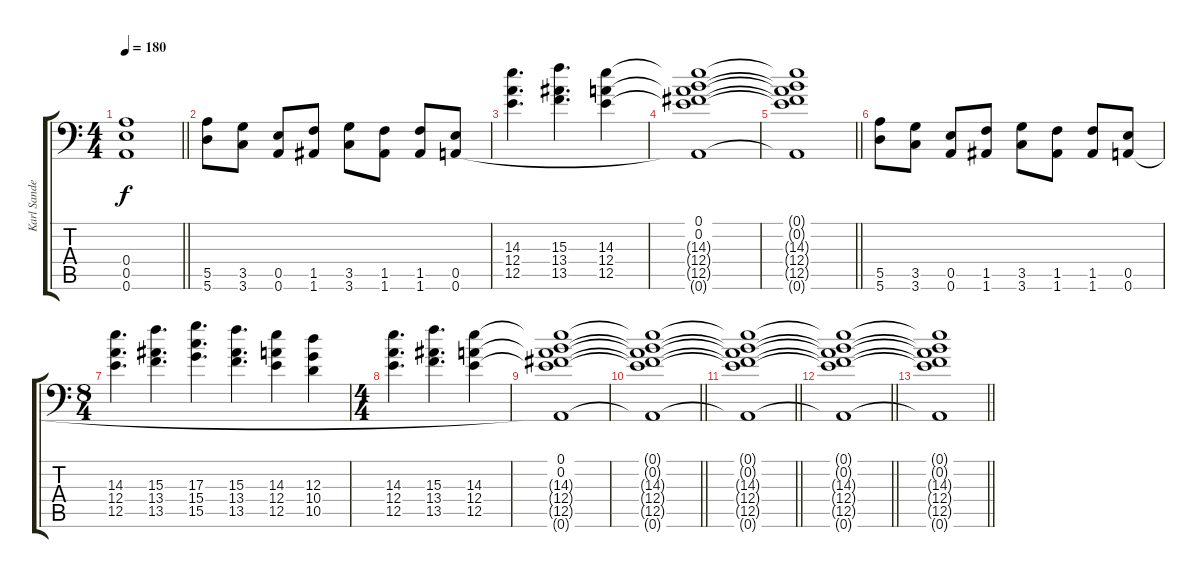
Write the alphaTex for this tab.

\track ("Karl Sanders" "Karl Sande") {instrument distortionguitar}
\staff {score tabs}
\tuning (B3 Gb3 D3 A2 E2 A1) {hide}
\ts (4 4)
\tempo 180
\clef f4
\barLineRight lightlight
\ks c
(0.4{t} 0.5{t} 0.6{t}).1{dy f} |
(5.5 5.6).8 (3.5 3.6).8 (0.5 0.6).8 (1.5 1.6).8 (3.5 3.6).8 (1.5 1.6).8 (1.5 1.6).8 (0.5 0.6).8 |
(14.3 12.4 12.5).4{d} (15.3 13.4 13.5).4{d} (14.3 12.4 12.5).4 |
(0.1 0.2 14.3{t} 12.4{t} 12.5{t} 0.6{t}).1 |
\barLineRight lightlight
(0.1{t} 0.2{t} 14.3{t} 12.4{t} 12.5{t} 0.6{t}).1 |
(5.5 5.6).8 (3.5 3.6).8 (0.5 0.6).8 (1.5 1.6).8 (3.5 3.6).8 (1.5 1.6).8 (1.5 1.6).8 (0.5 0.6).8 |
\ts (8 4)
(14.3 12.4 12.5).4{d} (15.3 13.4 13.5).4{d} (17.3 15.4 15.5).4{d} (15.3 13.4 13.5).4{d} (14.3 12.4 12.5).4 (12.3 10.4 10.5).4 |
\ts (4 4)
(14.3 12.4 12.5).4{d} (15.3 13.4 13.5).4{d} (14.3 12.4 12.5).4 |
(0.1 0.2 14.3{t} 12.4{t} 12.5{t} 0.6{t}).1 |
\barLineRight lightlight
(0.1{t} 0.2{t} 14.3{t} 12.4{t} 12.5{t} 0.6{t}).1 |
\barLineRight lightlight
(0.1{t} 0.2{t} 14.3{t} 12.4{t} 12.5{t} 0.6{t}).1 |
\barLineRight lightlight
(0.1{t} 0.2{t} 14.3{t} 12.4{t} 12.5{t} 0.6{t}).1{volume 0} |
\barLineRight lightlight
(0.1{t} 0.2{t} 14.3{t} 12.4{t} 12.5{t} 0.6{t}).1
